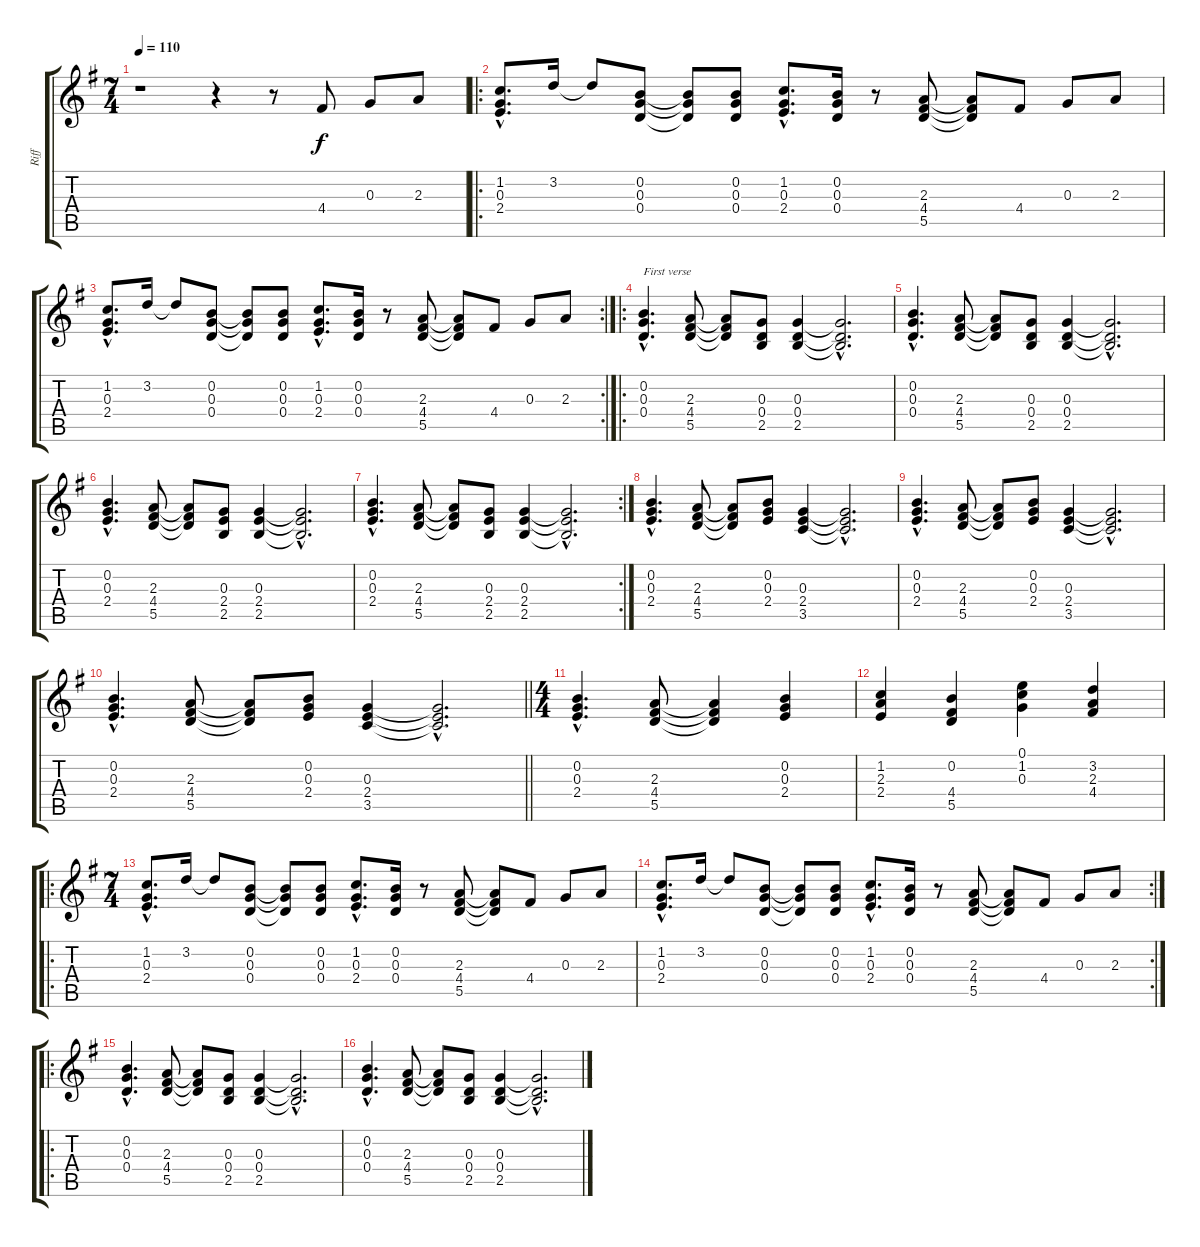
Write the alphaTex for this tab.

\track ("Riff" "Riff") {instrument acousticguitarnylon}
\staff {score tabs}
\tuning (E4 B3 G3 D3 A2 E2) {hide}
\ts (7 4)
\tempo 110
\clef g2
\ks g
r.1{dy f instrument acousticguitarnylon} r.4 r.8 4.4.8 0.3.8 2.3.8 |
\ro
(1.2{hac} 0.3{hac} 2.4{hac}).8{d} 3.2.16 3.2{t}.8 (0.2 0.3 0.4).8 (0.2{t} 0.3{t} 0.4{t}).8 (0.2 0.3 0.4).8 (1.2{hac} 0.3{hac} 2.4{hac}).8{d} (0.2 0.3 0.4).16 r.8 (2.3 4.4 5.5).8 (2.3{t} 4.4{t} 5.5{t}).8 4.4.8 0.3.8 2.3.8 |
\rc 2
(1.2{hac} 0.3{hac} 2.4{hac}).8{d} 3.2.16 3.2{t}.8 (0.2 0.3 0.4).8 (0.2{t} 0.3{t} 0.4{t}).8 (0.2 0.3 0.4).8 (1.2{hac} 0.3{hac} 2.4{hac}).8{d} (0.2 0.3 0.4).16 r.8 (2.3 4.4 5.5).8 (2.3{t} 4.4{t} 5.5{t}).8 4.4.8 0.3.8 2.3.8 |
\ro
(0.2{hac} 0.3{hac} 0.4{hac}).4{d txt "First verse"} (2.3 4.4 5.5).8 (2.3{t} 4.4{t} 5.5{t}).8 (0.3 0.4 2.5).8 (0.3 0.4 2.5).4 (0.3{hac t} 0.4{hac t} 2.5{hac t}).2{d} |
(0.2{hac} 0.3{hac} 0.4{hac}).4{d} (2.3 4.4 5.5).8 (2.3{t} 4.4{t} 5.5{t}).8 (0.3 0.4 2.5).8 (0.3 0.4 2.5).4 (0.3{hac t} 0.4{hac t} 2.5{hac t}).2{d} |
(0.2{hac} 0.3{hac} 2.4{hac}).4{d} (2.3 4.4 5.5).8 (2.3{t} 4.4{t} 5.5{t}).8 (0.3 2.4 2.5).8 (0.3 2.4 2.5).4 (0.3{hac t} 2.4{hac t} 2.5{hac t}).2{d} |
\rc 2
(0.2{hac} 0.3{hac} 2.4{hac}).4{d} (2.3 4.4 5.5).8 (2.3{t} 4.4{t} 5.5{t}).8 (0.3 2.4 2.5).8 (0.3 2.4 2.5).4 (0.3{hac t} 2.4{hac t} 2.5{hac t}).2{d} |
(0.2{hac} 0.3{hac} 2.4{hac}).4{d} (2.3 4.4 5.5).8 (2.3{t} 4.4{t} 5.5{t}).8 (0.2 0.3 2.4).8 (0.3 2.4 3.5).4 (0.3{hac t} 2.4{hac t} 3.5{hac t}).2{d} |
(0.2{hac} 0.3{hac} 2.4{hac}).4{d} (2.3 4.4 5.5).8 (2.3{t} 4.4{t} 5.5{t}).8 (0.2 0.3 2.4).8 (0.3 2.4 3.5).4 (0.3{hac t} 2.4{hac t} 3.5{hac t}).2{d} |
\barLineRight lightlight
(0.2{hac} 0.3{hac} 2.4{hac}).4{d} (2.3 4.4 5.5).8 (2.3{t} 4.4{t} 5.5{t}).8 (0.2 0.3 2.4).8 (0.3 2.4 3.5).4 (0.3{hac t} 2.4{hac t} 3.5{hac t}).2{d} |
\ts (4 4)
(0.2{hac} 0.3{hac} 2.4{hac}).4{d} (2.3 4.4 5.5).8 (2.3{t} 4.4{t} 5.5{t}).4 (0.2 0.3 2.4).4 |
(1.2 2.3 2.4).4 (0.2 4.4 5.5).4 (0.1 1.2 0.3).4 (3.2 2.3 4.4).4 |
\ro
\ts (7 4)
(1.2{hac} 0.3{hac} 2.4{hac}).8{d} 3.2.16 3.2{t}.8 (0.2 0.3 0.4).8 (0.2{t} 0.3{t} 0.4{t}).8 (0.2 0.3 0.4).8 (1.2{hac} 0.3{hac} 2.4{hac}).8{d} (0.2 0.3 0.4).16 r.8 (2.3 4.4 5.5).8 (2.3{t} 4.4{t} 5.5{t}).8 4.4.8 0.3.8 2.3.8 |
\rc 2
(1.2{hac} 0.3{hac} 2.4{hac}).8{d} 3.2.16 3.2{t}.8 (0.2 0.3 0.4).8 (0.2{t} 0.3{t} 0.4{t}).8 (0.2 0.3 0.4).8 (1.2{hac} 0.3{hac} 2.4{hac}).8{d} (0.2 0.3 0.4).16 r.8 (2.3 4.4 5.5).8 (2.3{t} 4.4{t} 5.5{t}).8 4.4.8 0.3.8 2.3.8 |
\ro
(0.2{hac} 0.3{hac} 0.4{hac}).4{d} (2.3 4.4 5.5).8 (2.3{t} 4.4{t} 5.5{t}).8 (0.3 0.4 2.5).8 (0.3 0.4 2.5).4 (0.3{hac t} 0.4{hac t} 2.5{hac t}).2{d} |
(0.2{hac} 0.3{hac} 0.4{hac}).4{d} (2.3 4.4 5.5).8 (2.3{t} 4.4{t} 5.5{t}).8 (0.3 0.4 2.5).8 (0.3 0.4 2.5).4 (0.3{hac t} 0.4{hac t} 2.5{hac t}).2{d}
